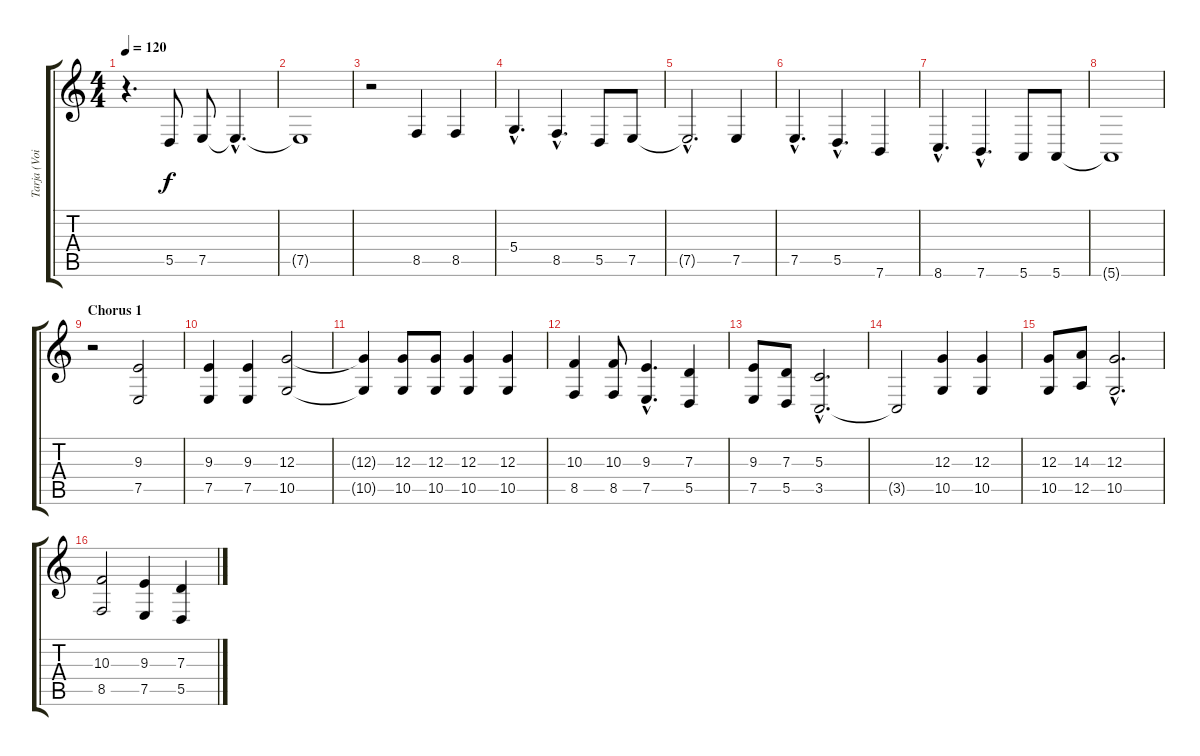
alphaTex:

\track ("Tarja (Voice)" "Tarja (Voi") {instrument cello}
\staff {score tabs}
\tuning (E4 B3 G3 D3 A2 E2) {hide}
\ts (4 4)
\tempo 120
\clef g2
\ks c
r.4{d dy f} 5.5.8 7.5.8 7.5{hac t}.4{d} |
7.5{t}.1 |
r.2 8.5.4 8.5.4 |
5.4{hac}.4{d} 8.5{hac}.4{d} 5.5.8 7.5.8 |
7.5{hac t}.2{d} 7.5.4 |
7.5{hac}.4{d} 5.5{hac}.4{d} 7.6.4 |
8.6{hac}.4{d} 7.6{hac}.4{d} 5.6.8 5.6.8 |
5.6{t}.1 |
\section ("" "Chorus 1")
r.2 (9.3 7.5).2 |
(9.3 7.5).4 (9.3 7.5).4 (12.3 10.5).2 |
(12.3{t} 10.5{t}).4 (12.3 10.5).8 (12.3 10.5).8 (12.3 10.5).4 (12.3 10.5).4 |
(10.3 8.5).4 (10.3 8.5).8 (9.3{hac} 7.5{hac}).4{d} (7.3 5.5).4 |
(9.3 7.5).8 (7.3 5.5).8 (5.3{hac} 3.5{hac}).2{d} |
3.5{t}.2 (12.3 10.5).4 (12.3 10.5).4 |
(12.3 10.5).8 (14.3 12.5).8 (12.3{hac} 10.5{hac}).2{d} |
(10.3 8.5).2 (9.3 7.5).4 (7.3 5.5).4
